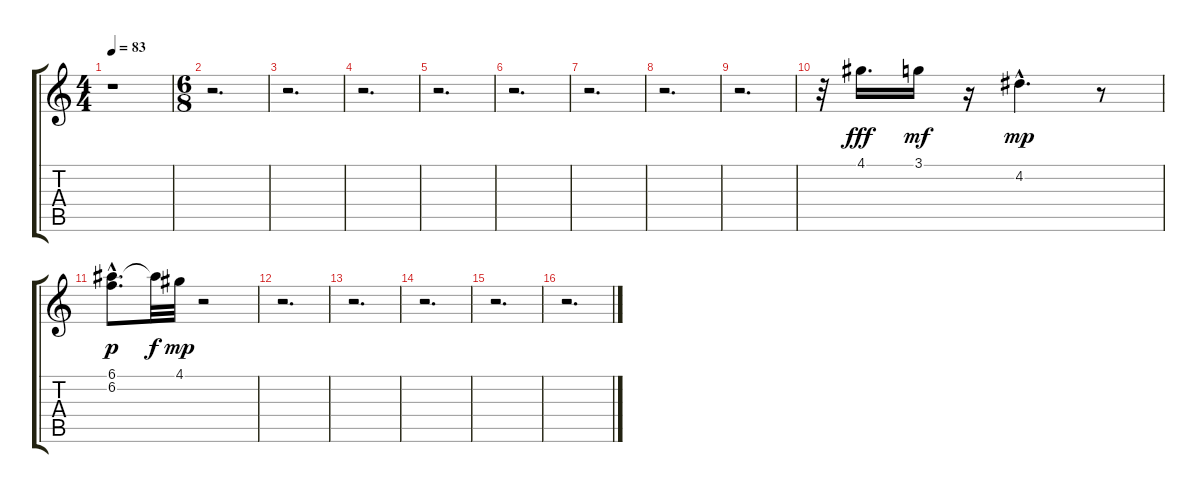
\track "" {instrument electricbassfinger}
\staff {score tabs}
\tuning (E4 B3 G3 D3 A2 E2) {hide}
\ts (4 4)
\tempo 83
\clef g2
\ks c
r.1{dy fff instrument electricbassfinger} |
\ts (6 8)
r.2{d} |
r.2{d} |
r.2{d} |
r.2{d} |
r.2{d} |
r.2{d} |
r.2{d} |
r.2{d} |
r.32 4.1.16{d} 3.1.16{dy mf} r.16 4.2{hac}.4{d dy mp} r.8 |
(6.1{hac} 6.2{hac}).8{d dy p} 6.1{t}.32{dy f} 4.1.32{dy mp} r.2 |
r.2{d} |
r.2{d} |
r.2{d} |
r.2{d} |
r.2{d}
